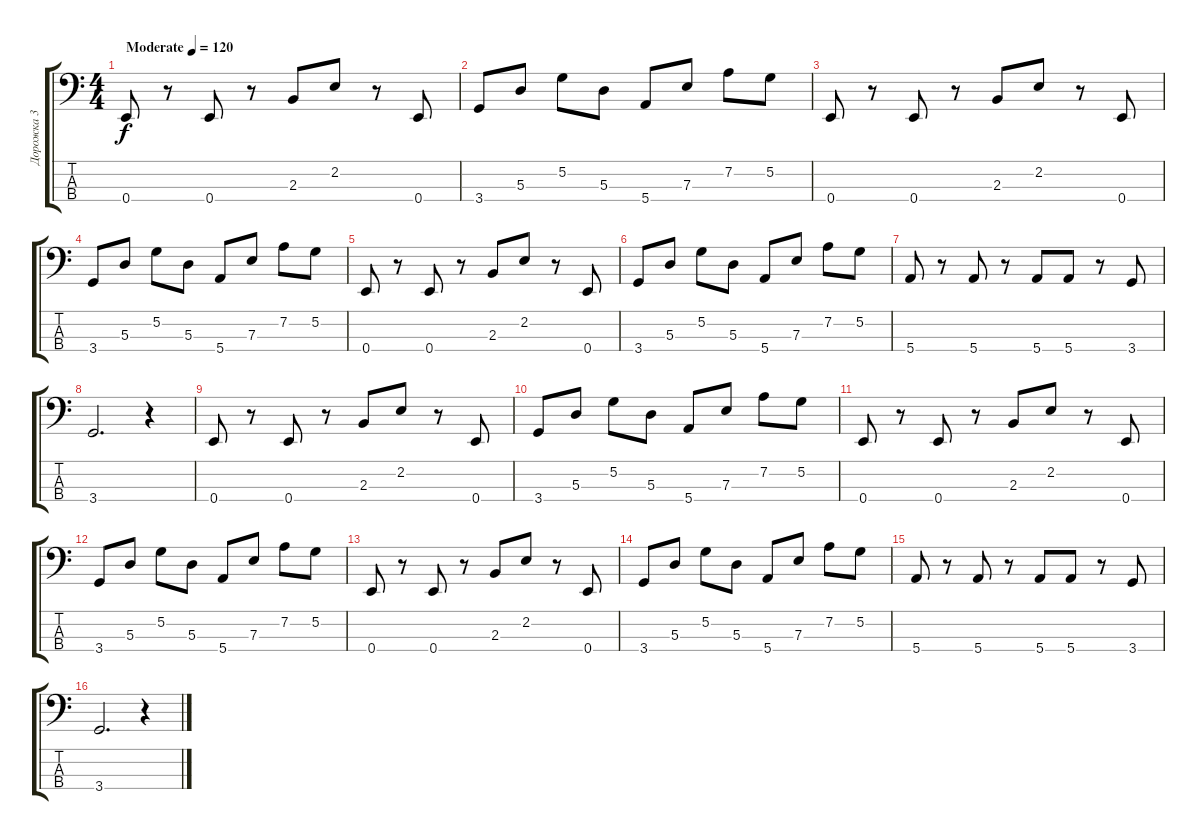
\track ("Дорожка 3" "Дорожка 3") {instrument electricbassfinger}
\staff {score tabs}
\tuning (G2 D2 A1 E1) {hide}
\ts (4 4)
\tempo (120 "Moderate")
\clef f4
\ks c
0.4.8{dy f instrument electricbassfinger} r.8 0.4.8 r.8 2.3.8 2.2.8 r.8 0.4.8 |
3.4.8 5.3.8 5.2.8 5.3.8 5.4.8 7.3.8 7.2.8 5.2.8 |
0.4.8 r.8 0.4.8 r.8 2.3.8 2.2.8 r.8 0.4.8 |
3.4.8 5.3.8 5.2.8 5.3.8 5.4.8 7.3.8 7.2.8 5.2.8 |
0.4.8 r.8 0.4.8 r.8 2.3.8 2.2.8 r.8 0.4.8 |
3.4.8 5.3.8 5.2.8 5.3.8 5.4.8 7.3.8 7.2.8 5.2.8 |
5.4.8 r.8 5.4.8 r.8 5.4.8 5.4.8 r.8 3.4.8{beam Up} |
3.4.2{d beam Up} r.4 |
0.4.8 r.8 0.4.8 r.8 2.3.8 2.2.8 r.8 0.4.8 |
3.4.8 5.3.8 5.2.8 5.3.8 5.4.8 7.3.8 7.2.8 5.2.8 |
0.4.8 r.8 0.4.8 r.8 2.3.8 2.2.8 r.8 0.4.8 |
3.4.8 5.3.8 5.2.8 5.3.8 5.4.8 7.3.8 7.2.8 5.2.8 |
0.4.8 r.8 0.4.8 r.8 2.3.8 2.2.8 r.8 0.4.8 |
3.4.8 5.3.8 5.2.8 5.3.8 5.4.8 7.3.8 7.2.8 5.2.8 |
5.4.8 r.8 5.4.8 r.8 5.4.8 5.4.8 r.8 3.4.8{beam Up} |
3.4.2{d beam Up} r.4
